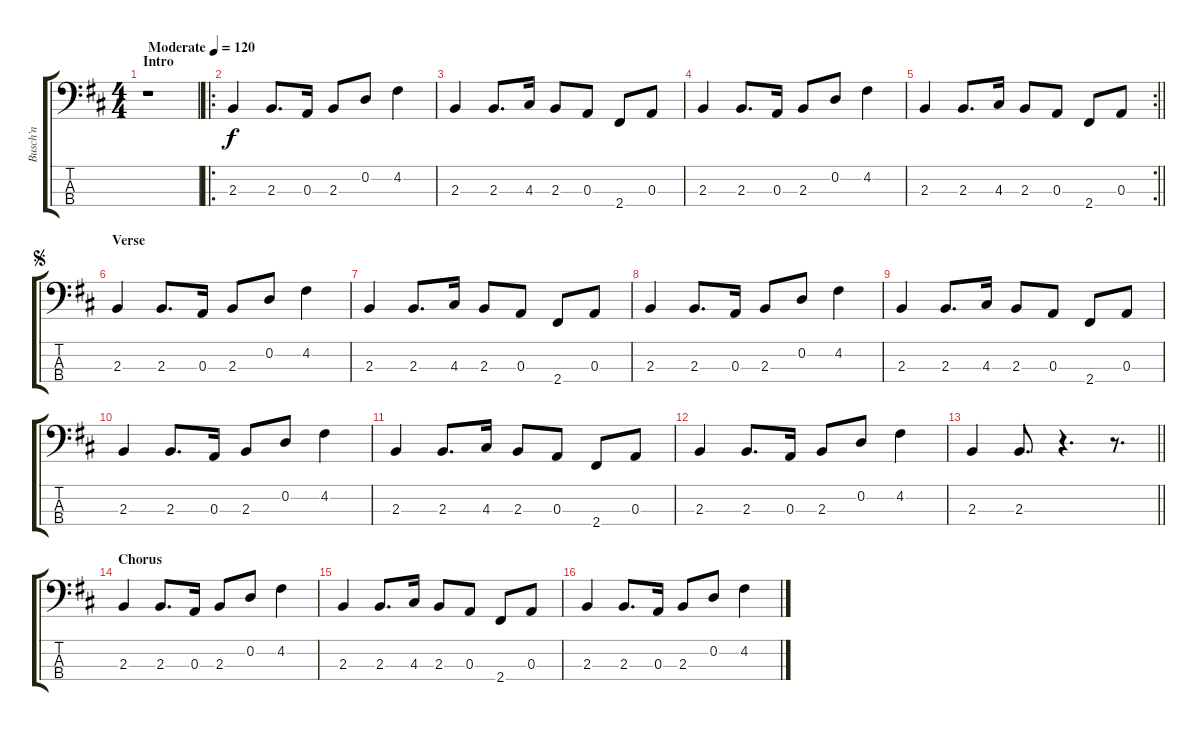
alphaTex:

\track ("Busch'n" "Busch'n") {instrument electricbasspick}
\staff {score tabs}
\tuning (G2 D2 A1 E1) {hide}
\ts (4 4)
\section ("" "Intro")
\tempo (120 "Moderate")
\clef f4
\ks d
r.1{dy f instrument electricbasspick} |
\ro
2.3.4 2.3.8{d} 0.3.16 2.3.8 0.2.8 4.2.4 |
2.3.4 2.3.8{d} 4.3.16 2.3.8 0.3.8 2.4.8 0.3.8 |
2.3.4 2.3.8{d} 0.3.16 2.3.8 0.2.8 4.2.4 |
\rc 2
\barLineRight lightlight
2.3.4 2.3.8{d} 4.3.16 2.3.8 0.3.8 2.4.8 0.3.8 |
\section ("" "Verse")
\jump segno
2.3.4 2.3.8{d} 0.3.16 2.3.8 0.2.8 4.2.4 |
2.3.4 2.3.8{d} 4.3.16 2.3.8 0.3.8 2.4.8 0.3.8 |
2.3.4 2.3.8{d} 0.3.16 2.3.8 0.2.8 4.2.4 |
2.3.4 2.3.8{d} 4.3.16 2.3.8 0.3.8 2.4.8 0.3.8 |
2.3.4 2.3.8{d} 0.3.16 2.3.8 0.2.8 4.2.4 |
2.3.4 2.3.8{d} 4.3.16 2.3.8 0.3.8 2.4.8 0.3.8 |
2.3.4 2.3.8{d} 0.3.16 2.3.8 0.2.8 4.2.4 |
\barLineRight lightlight
2.3.4 2.3.8{d} r.4{d} r.8{d} |
\section ("" "Chorus")
2.3.4 2.3.8{d} 0.3.16 2.3.8 0.2.8 4.2.4 |
2.3.4 2.3.8{d} 4.3.16 2.3.8 0.3.8 2.4.8 0.3.8 |
2.3.4 2.3.8{d} 0.3.16 2.3.8 0.2.8 4.2.4
